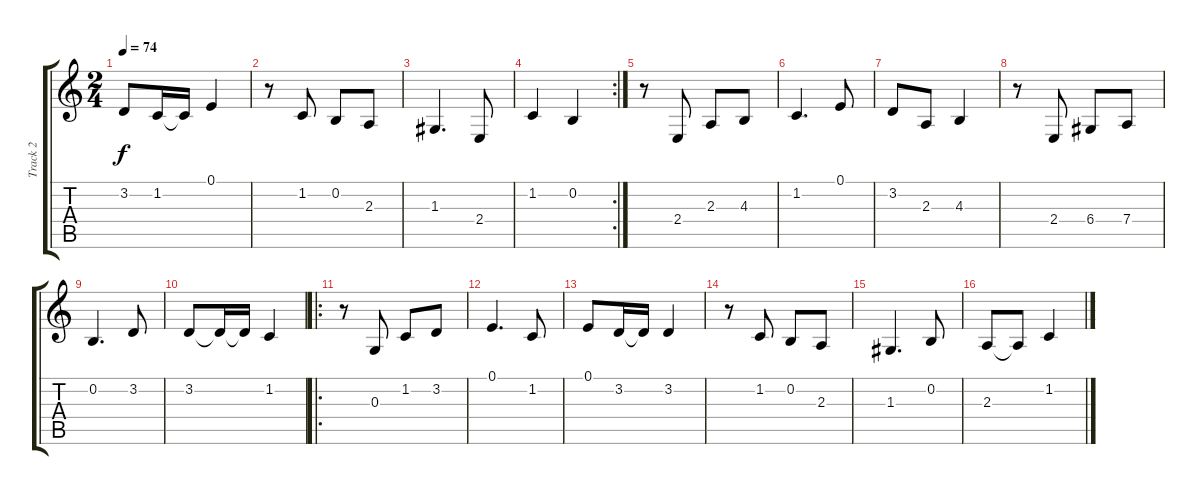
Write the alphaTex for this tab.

\track ("Track 2" "Track 2") {instrument acousticgrandpiano}
\staff {score tabs}
\tuning (E4 B3 G3 D3 A2 E2) {hide}
\ts (2 4)
\tempo 74
\clef g2
\ks c
3.2.8{dy f} 1.2.16 1.2{t}.16 0.1.4 |
r.8 1.2.8 0.2.8 2.3.8 |
1.3.4{d} 2.4.8 |
\rc 2
1.2.4 0.2.4 |
r.8 2.4.8 2.3.8 4.3.8 |
1.2.4{d} 0.1.8 |
3.2.8 2.3.8 4.3.4 |
r.8 2.4.8 6.4.8 7.4.8 |
0.2.4{d} 3.2.8 |
3.2.8 3.2{t}.16 3.2{t}.16 1.2.4 |
\ro
r.8 0.3.8 1.2.8 3.2.8 |
0.1.4{d} 1.2.8 |
0.1.8 3.2.16 3.2{t}.16 3.2.4 |
r.8 1.2.8 0.2.8 2.3.8 |
1.3.4{d} 0.2.8 |
2.3.8 2.3{t}.8 1.2.4
